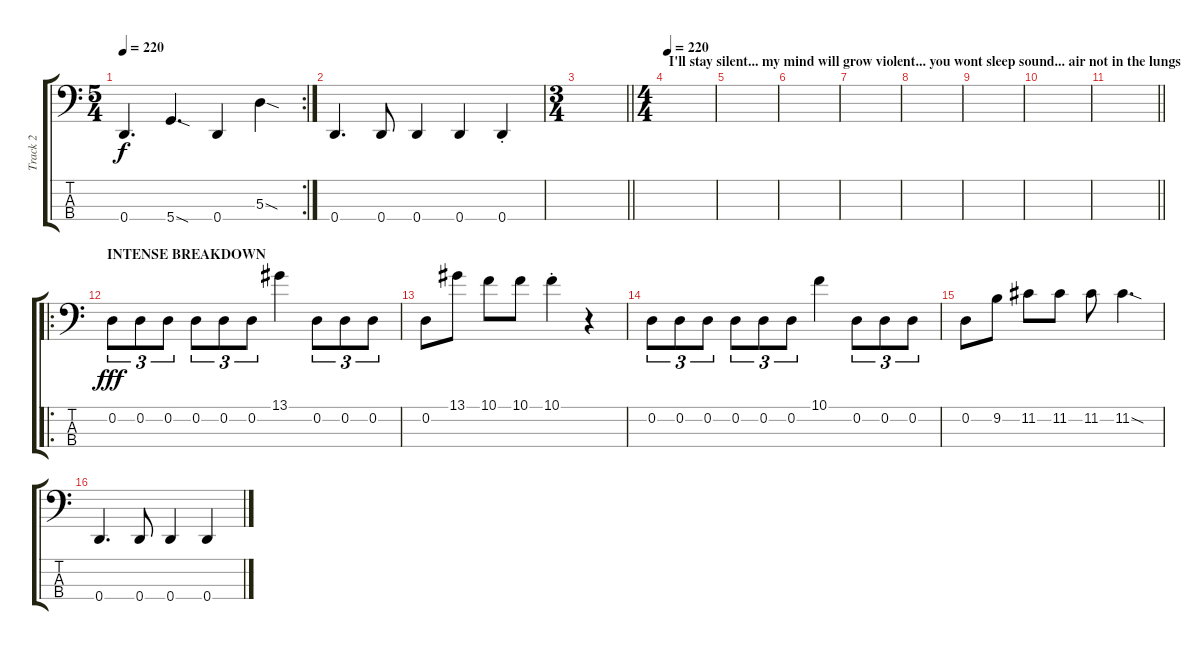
\track ("Track 2" "Track 2") {instrument electricbassfinger}
\staff {score tabs}
\tuning (G2 D2 A1 D1) {hide}
\rc 2
\ts (5 4)
\tempo 220
\clef f4
\ks c
0.4.4{d dy f} 5.4{sod}.4{d} 0.4.4 5.3{sod}.4 |
0.4.4{d} 0.4.8 0.4.4 0.4.4 0.4{st}.4 |
\ts (3 4)
\barLineRight lightlight
|
\ts (4 4)
\section ("" "I'll stay silent... my mind will grow violent... you wont sleep sound... air not in the lungs")
\tempo 220
|
|
|
|
|
|
|
\barLineRight lightlight
|
\ro
\section ("" "INTENSE BREAKDOWN")
0.2.8{tu (3 2) dy fff} 0.2.8{tu (3 2)} 0.2.8{tu (3 2)} 0.2.8{tu (3 2)} 0.2.8{tu (3 2)} 0.2.8{tu (3 2)} 13.1.4 0.2.8{tu (3 2)} 0.2.8{tu (3 2)} 0.2.8{tu (3 2)} |
0.2.8 13.1.8 10.1.8 10.1.8 10.1{st}.4 r.4 |
0.2.8{tu (3 2)} 0.2.8{tu (3 2)} 0.2.8{tu (3 2)} 0.2.8{tu (3 2)} 0.2.8{tu (3 2)} 0.2.8{tu (3 2)} 10.1.4 0.2.8{tu (3 2)} 0.2.8{tu (3 2)} 0.2.8{tu (3 2)} |
0.2.8 9.2.8 11.2.8 11.2.8 11.2.8 11.2{sod}.4{d} |
0.4.4{d} 0.4.8 0.4.4 0.4.4
